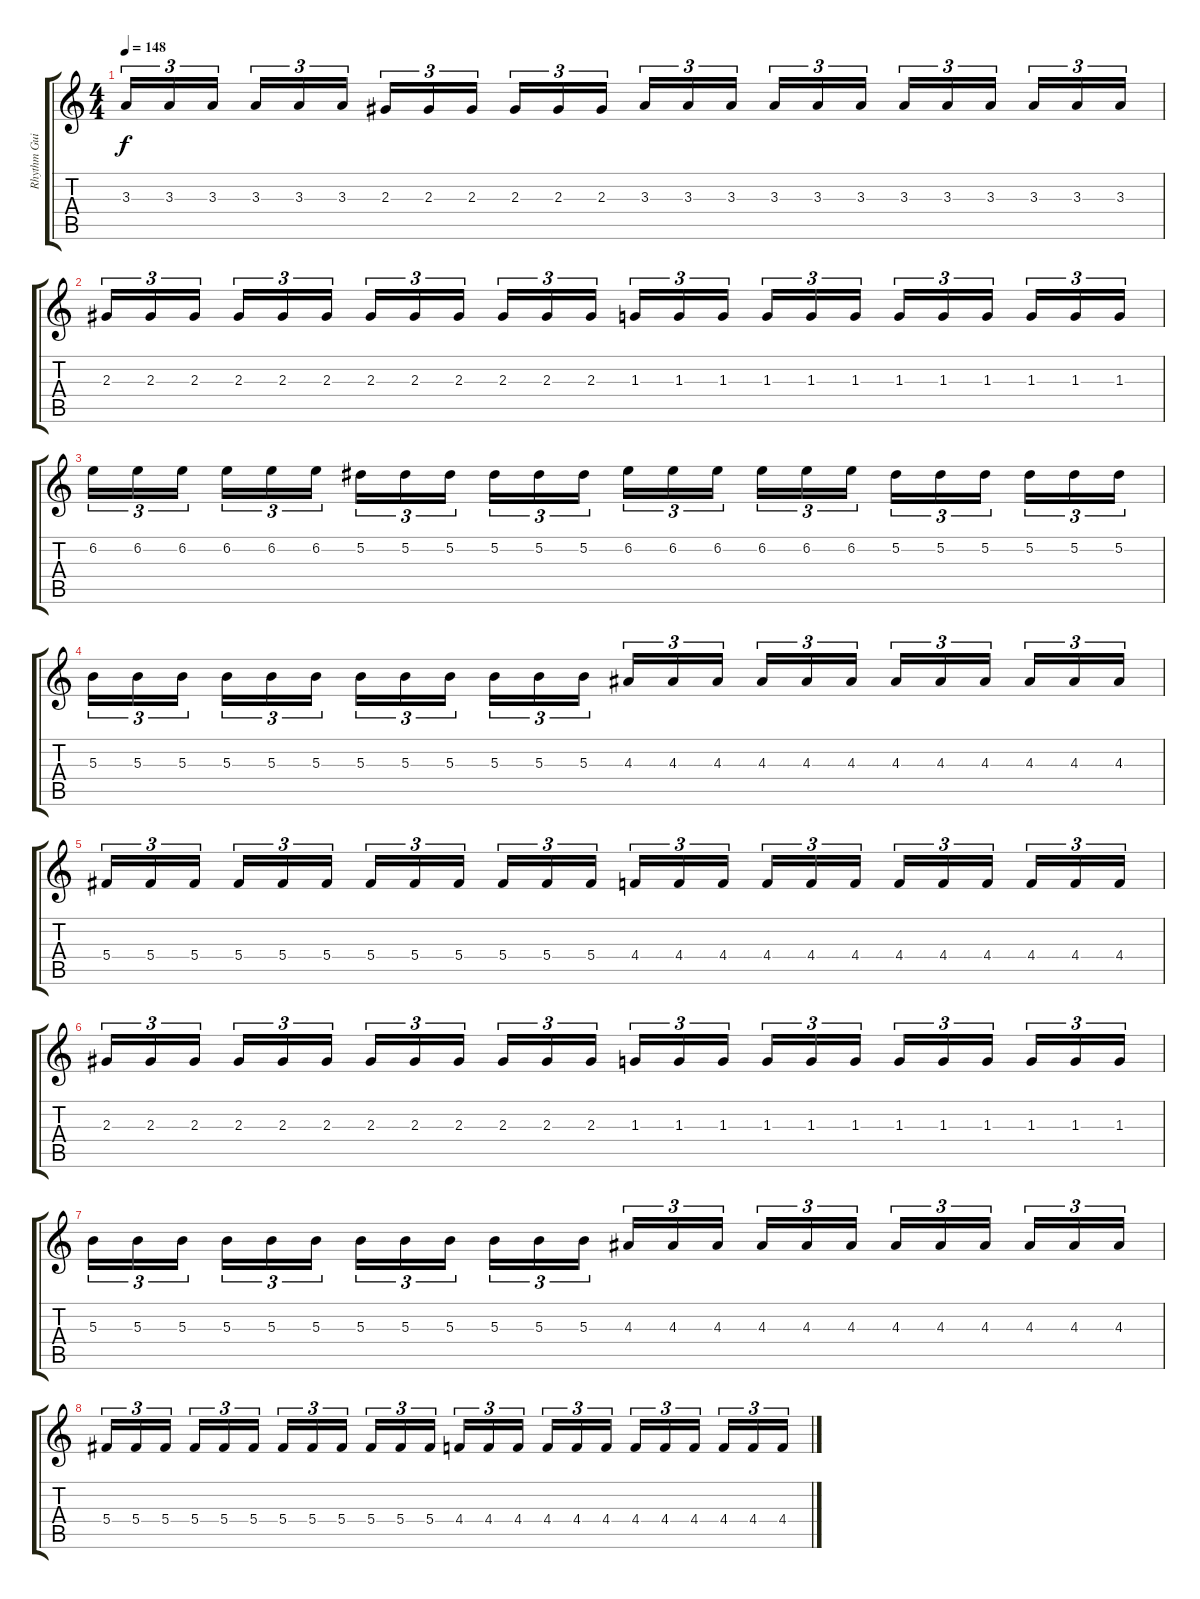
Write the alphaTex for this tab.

\track ("Rhythm Guitar" "Rhythm Gui") {instrument distortionguitar}
\staff {score tabs}
\tuning (Eb4 Bb3 Gb3 Db3 Ab2 Eb2) {hide}
\ts (4 4)
\tempo 148
\clef g2
\ks c
3.3.16{tu (3 2) dy f} 3.3.16{tu (3 2)} 3.3.16{tu (3 2)} 3.3.16{tu (3 2)} 3.3.16{tu (3 2)} 3.3.16{tu (3 2)} 2.3.16{tu (3 2)} 2.3.16{tu (3 2)} 2.3.16{tu (3 2)} 2.3.16{tu (3 2)} 2.3.16{tu (3 2)} 2.3.16{tu (3 2)} 3.3.16{tu (3 2)} 3.3.16{tu (3 2)} 3.3.16{tu (3 2)} 3.3.16{tu (3 2)} 3.3.16{tu (3 2)} 3.3.16{tu (3 2)} 3.3.16{tu (3 2)} 3.3.16{tu (3 2)} 3.3.16{tu (3 2)} 3.3.16{tu (3 2)} 3.3.16{tu (3 2)} 3.3.16{tu (3 2)} |
2.3.16{tu (3 2)} 2.3.16{tu (3 2)} 2.3.16{tu (3 2)} 2.3.16{tu (3 2)} 2.3.16{tu (3 2)} 2.3.16{tu (3 2)} 2.3.16{tu (3 2)} 2.3.16{tu (3 2)} 2.3.16{tu (3 2)} 2.3.16{tu (3 2)} 2.3.16{tu (3 2)} 2.3.16{tu (3 2)} 1.3.16{tu (3 2)} 1.3.16{tu (3 2)} 1.3.16{tu (3 2)} 1.3.16{tu (3 2)} 1.3.16{tu (3 2)} 1.3.16{tu (3 2)} 1.3.16{tu (3 2)} 1.3.16{tu (3 2)} 1.3.16{tu (3 2)} 1.3.16{tu (3 2)} 1.3.16{tu (3 2)} 1.3.16{tu (3 2)} |
6.2.16{tu (3 2)} 6.2.16{tu (3 2)} 6.2.16{tu (3 2)} 6.2.16{tu (3 2)} 6.2.16{tu (3 2)} 6.2.16{tu (3 2)} 5.2.16{tu (3 2)} 5.2.16{tu (3 2)} 5.2.16{tu (3 2)} 5.2.16{tu (3 2)} 5.2.16{tu (3 2)} 5.2.16{tu (3 2)} 6.2.16{tu (3 2)} 6.2.16{tu (3 2)} 6.2.16{tu (3 2)} 6.2.16{tu (3 2)} 6.2.16{tu (3 2)} 6.2.16{tu (3 2)} 5.2.16{tu (3 2)} 5.2.16{tu (3 2)} 5.2.16{tu (3 2)} 5.2.16{tu (3 2)} 5.2.16{tu (3 2)} 5.2.16{tu (3 2)} |
5.3.16{tu (3 2)} 5.3.16{tu (3 2)} 5.3.16{tu (3 2)} 5.3.16{tu (3 2)} 5.3.16{tu (3 2)} 5.3.16{tu (3 2)} 5.3.16{tu (3 2)} 5.3.16{tu (3 2)} 5.3.16{tu (3 2)} 5.3.16{tu (3 2)} 5.3.16{tu (3 2)} 5.3.16{tu (3 2)} 4.3.16{tu (3 2)} 4.3.16{tu (3 2)} 4.3.16{tu (3 2)} 4.3.16{tu (3 2)} 4.3.16{tu (3 2)} 4.3.16{tu (3 2)} 4.3.16{tu (3 2)} 4.3.16{tu (3 2)} 4.3.16{tu (3 2)} 4.3.16{tu (3 2)} 4.3.16{tu (3 2)} 4.3.16{tu (3 2)} |
5.4.16{tu (3 2)} 5.4.16{tu (3 2)} 5.4.16{tu (3 2)} 5.4.16{tu (3 2)} 5.4.16{tu (3 2)} 5.4.16{tu (3 2)} 5.4.16{tu (3 2)} 5.4.16{tu (3 2)} 5.4.16{tu (3 2)} 5.4.16{tu (3 2)} 5.4.16{tu (3 2)} 5.4.16{tu (3 2)} 4.4.16{tu (3 2)} 4.4.16{tu (3 2)} 4.4.16{tu (3 2)} 4.4.16{tu (3 2)} 4.4.16{tu (3 2)} 4.4.16{tu (3 2)} 4.4.16{tu (3 2)} 4.4.16{tu (3 2)} 4.4.16{tu (3 2)} 4.4.16{tu (3 2)} 4.4.16{tu (3 2)} 4.4.16{tu (3 2)} |
2.3.16{tu (3 2)} 2.3.16{tu (3 2)} 2.3.16{tu (3 2)} 2.3.16{tu (3 2)} 2.3.16{tu (3 2)} 2.3.16{tu (3 2)} 2.3.16{tu (3 2)} 2.3.16{tu (3 2)} 2.3.16{tu (3 2)} 2.3.16{tu (3 2)} 2.3.16{tu (3 2)} 2.3.16{tu (3 2)} 1.3.16{tu (3 2)} 1.3.16{tu (3 2)} 1.3.16{tu (3 2)} 1.3.16{tu (3 2)} 1.3.16{tu (3 2)} 1.3.16{tu (3 2)} 1.3.16{tu (3 2)} 1.3.16{tu (3 2)} 1.3.16{tu (3 2)} 1.3.16{tu (3 2)} 1.3.16{tu (3 2)} 1.3.16{tu (3 2)} |
5.3.16{tu (3 2)} 5.3.16{tu (3 2)} 5.3.16{tu (3 2)} 5.3.16{tu (3 2)} 5.3.16{tu (3 2)} 5.3.16{tu (3 2)} 5.3.16{tu (3 2)} 5.3.16{tu (3 2)} 5.3.16{tu (3 2)} 5.3.16{tu (3 2)} 5.3.16{tu (3 2)} 5.3.16{tu (3 2)} 4.3.16{tu (3 2)} 4.3.16{tu (3 2)} 4.3.16{tu (3 2)} 4.3.16{tu (3 2)} 4.3.16{tu (3 2)} 4.3.16{tu (3 2)} 4.3.16{tu (3 2)} 4.3.16{tu (3 2)} 4.3.16{tu (3 2)} 4.3.16{tu (3 2)} 4.3.16{tu (3 2)} 4.3.16{tu (3 2)} |
5.4.16{tu (3 2)} 5.4.16{tu (3 2)} 5.4.16{tu (3 2)} 5.4.16{tu (3 2)} 5.4.16{tu (3 2)} 5.4.16{tu (3 2)} 5.4.16{tu (3 2)} 5.4.16{tu (3 2)} 5.4.16{tu (3 2)} 5.4.16{tu (3 2)} 5.4.16{tu (3 2)} 5.4.16{tu (3 2)} 4.4.16{tu (3 2)} 4.4.16{tu (3 2)} 4.4.16{tu (3 2)} 4.4.16{tu (3 2)} 4.4.16{tu (3 2)} 4.4.16{tu (3 2)} 4.4.16{tu (3 2)} 4.4.16{tu (3 2)} 4.4.16{tu (3 2)} 4.4.16{tu (3 2)} 4.4.16{tu (3 2)} 4.4.16{tu (3 2)}
